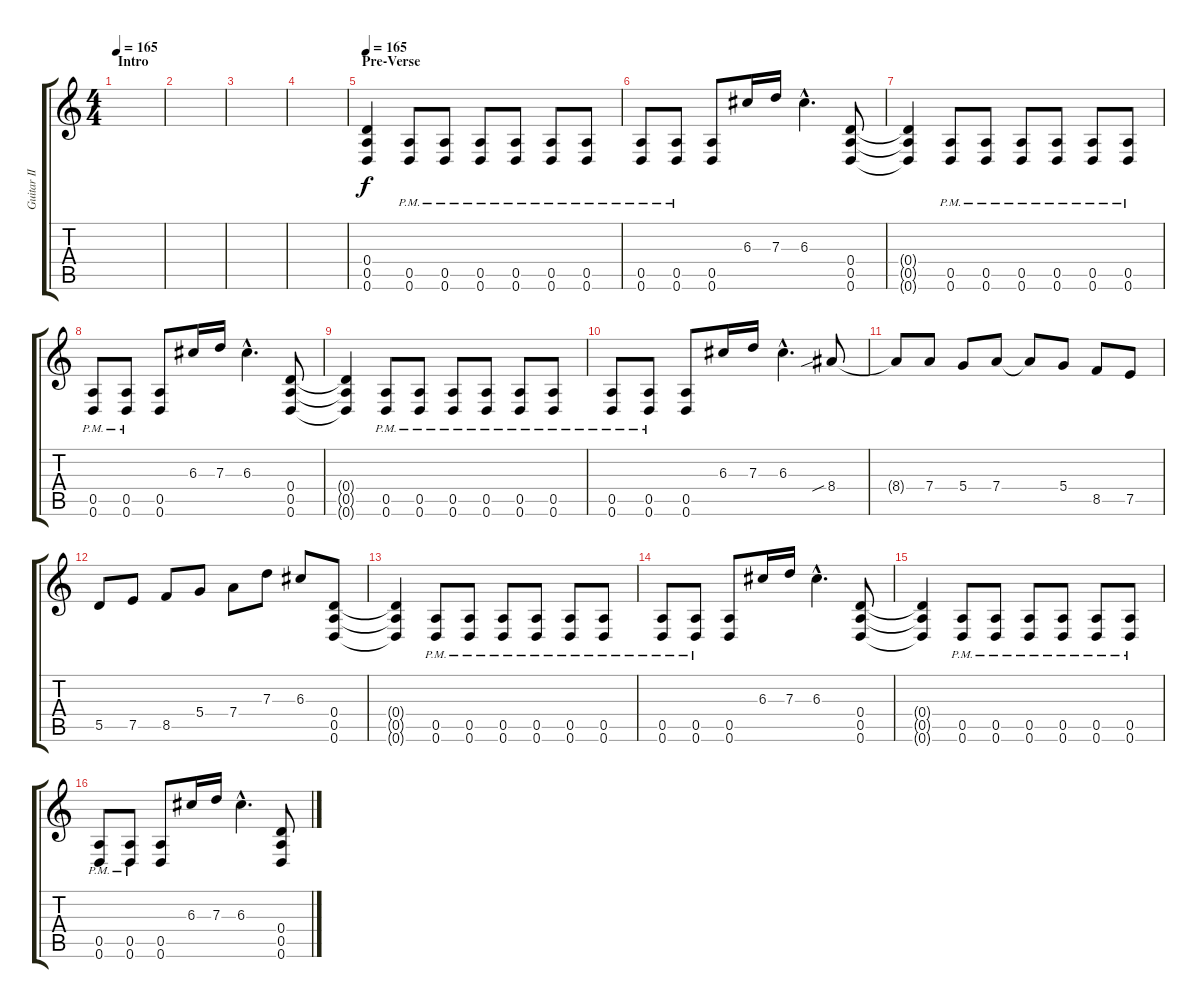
\track ("Guitar II" "Guitar II") {instrument distortionguitar}
\staff {score tabs}
\tuning (E4 B3 G3 D3 A2 D2) {hide}
\ts (4 4)
\section ("" "Intro")
\tempo 165
\tempo 83
\tempo 165
\clef g2
\ks c
|
|
|
|
\section ("" "Pre-Verse")
\tempo 165
(0.4 0.5 0.6).4 (0.5{pm} 0.6{pm}).8 (0.5{pm} 0.6{pm}).8 (0.5{pm} 0.6{pm}).8 (0.5{pm} 0.6{pm}).8 (0.5{pm} 0.6{pm}).8 (0.5{pm} 0.6{pm}).8 |
(0.5{pm} 0.6{pm}).8 (0.5{pm} 0.6{pm}).8 (0.5 0.6).8 6.3.16 7.3.16 6.3{hac}.4{d} (0.4 0.5 0.6).8 |
(0.4{t} 0.5{t} 0.6{t}).4 (0.5{pm} 0.6{pm}).8 (0.5{pm} 0.6{pm}).8 (0.5{pm} 0.6{pm}).8 (0.5{pm} 0.6{pm}).8 (0.5{pm} 0.6{pm}).8 (0.5{pm} 0.6{pm}).8 |
(0.5{pm} 0.6{pm}).8 (0.5{pm} 0.6{pm}).8 (0.5 0.6).8 6.3.16 7.3.16 6.3{hac}.4{d} (0.4 0.5 0.6).8 |
(0.4{t} 0.5{t} 0.6{t}).4 (0.5{pm} 0.6{pm}).8 (0.5{pm} 0.6{pm}).8 (0.5{pm} 0.6{pm}).8 (0.5{pm} 0.6{pm}).8 (0.5{pm} 0.6{pm}).8 (0.5{pm} 0.6{pm}).8 |
(0.5{pm} 0.6{pm}).8 (0.5{pm} 0.6{pm}).8 (0.5 0.6).8 6.3.16 7.3.16 6.3{hac}.4{d} 8.4{sib}.8 |
8.4{t}.8 7.4.8 5.4.8 7.4.8 7.4{t}.8 5.4.8 8.5.8 7.5.8 |
5.5.8 7.5.8 8.5.8 5.4.8 7.4.8 7.3.8 6.3.8 (0.4 0.5 0.6).8 |
(0.4{t} 0.5{t} 0.6{t}).4 (0.5{pm} 0.6{pm}).8 (0.5{pm} 0.6{pm}).8 (0.5{pm} 0.6{pm}).8 (0.5{pm} 0.6{pm}).8 (0.5{pm} 0.6{pm}).8 (0.5{pm} 0.6{pm}).8 |
(0.5{pm} 0.6{pm}).8 (0.5{pm} 0.6{pm}).8 (0.5 0.6).8 6.3.16 7.3.16 6.3{hac}.4{d} (0.4 0.5 0.6).8 |
(0.4{t} 0.5{t} 0.6{t}).4 (0.5{pm} 0.6{pm}).8 (0.5{pm} 0.6{pm}).8 (0.5{pm} 0.6{pm}).8 (0.5{pm} 0.6{pm}).8 (0.5{pm} 0.6{pm}).8 (0.5{pm} 0.6{pm}).8 |
(0.5{pm} 0.6{pm}).8 (0.5{pm} 0.6{pm}).8 (0.5 0.6).8 6.3.16 7.3.16 6.3{hac}.4{d} (0.4 0.5 0.6).8
